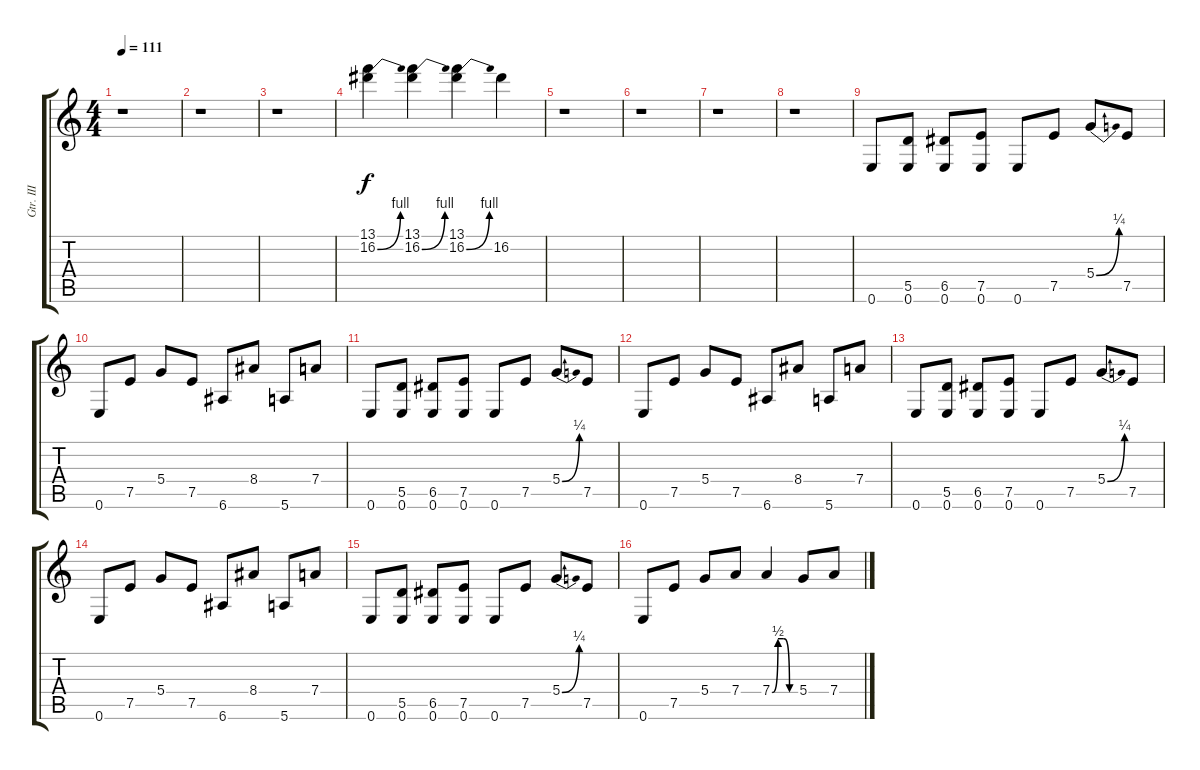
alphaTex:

\track ("Gtr. III" "Gtr. III") {instrument distortionguitar}
\staff {score tabs}
\tuning (E4 B3 G3 D3 A2 E2) {hide}
\ts (4 4)
\tempo 111
\clef g2
\ks c
r.1{dy f} |
r.1 |
r.1 |
(13.1 16.2{be (bend 0 0 60 4)}).4 (13.1 16.2{be (bend 0 0 60 4)}).4 (13.1 16.2{be (bend 0 0 60 4)}).4 16.2.4 |
r.1 |
r.1 |
r.1 |
r.1 |
0.6.8 (5.5 0.6).8 (6.5 0.6).8 (7.5 0.6).8 0.6.8 7.5.8 5.4{be (bend 0 0 60 1)}.8 7.5.8 |
0.6.8 7.5.8 5.4.8 7.5.8 6.6.8 8.4.8 5.6.8 7.4.8 |
0.6.8 (5.5 0.6).8 (6.5 0.6).8 (7.5 0.6).8 0.6.8 7.5.8 5.4{be (bend 0 0 60 1)}.8 7.5.8 |
0.6.8 7.5.8 5.4.8 7.5.8 6.6.8 8.4.8 5.6.8 7.4.8 |
0.6.8 (5.5 0.6).8 (6.5 0.6).8 (7.5 0.6).8 0.6.8 7.5.8 5.4{be (bend 0 0 60 1)}.8 7.5.8 |
0.6.8 7.5.8 5.4.8 7.5.8 6.6.8 8.4.8 5.6.8 7.4.8 |
0.6.8 (5.5 0.6).8 (6.5 0.6).8 (7.5 0.6).8 0.6.8 7.5.8 5.4{be (bend 0 0 60 1)}.8 7.5.8 |
0.6.8 7.5.8 5.4.8 7.4.8 7.4{be (custom 0 0 15 2 30 2 45 0 60 0)}.4 5.4.8 7.4.8
